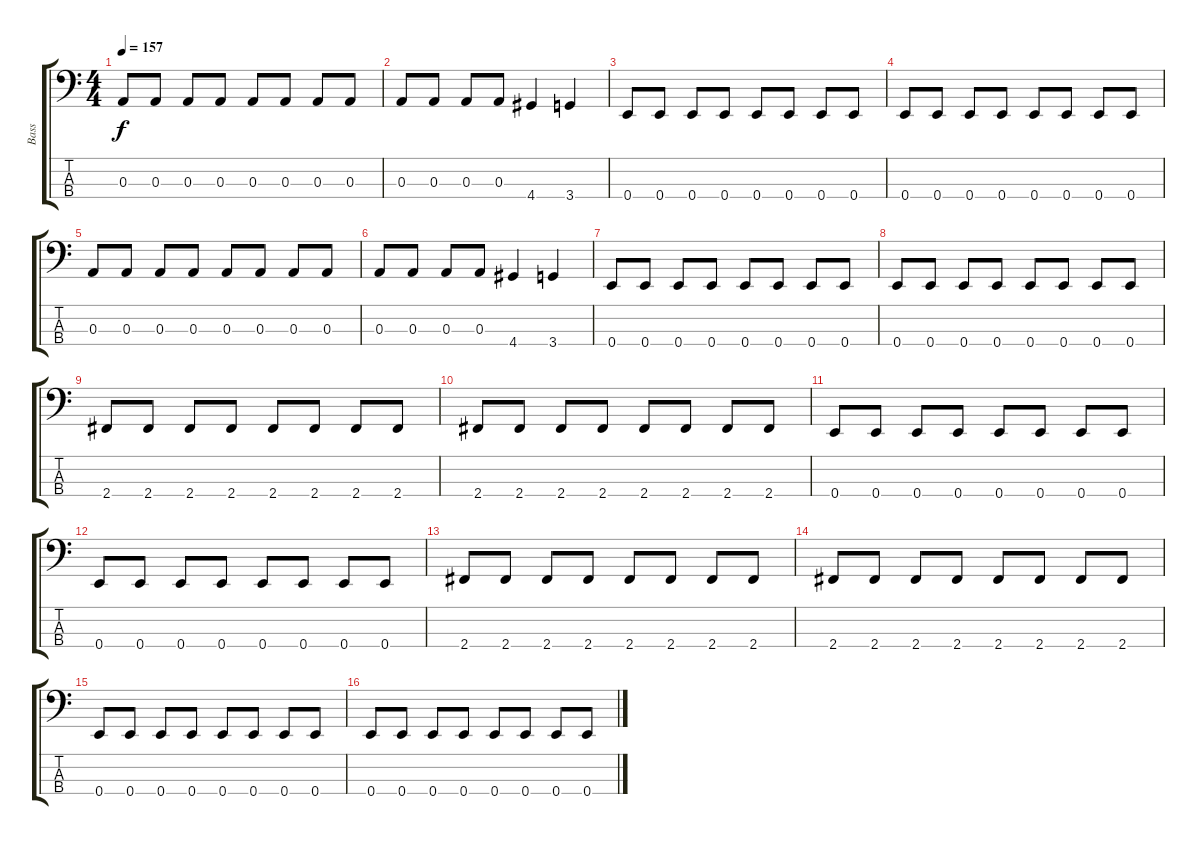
\track ("Bass" "Bass") {instrument electricbassfinger}
\staff {score tabs}
\tuning (G2 D2 A1 E1) {hide}
\ts (4 4)
\tempo 157
\clef f4
\ks c
0.3.8{dy f} 0.3.8 0.3.8 0.3.8 0.3.8 0.3.8 0.3.8 0.3.8 |
0.3.8 0.3.8 0.3.8 0.3.8 4.4.4 3.4.4 |
0.4.8 0.4.8 0.4.8 0.4.8 0.4.8 0.4.8 0.4.8 0.4.8 |
0.4.8 0.4.8 0.4.8 0.4.8 0.4.8 0.4.8 0.4.8 0.4.8 |
0.3.8 0.3.8 0.3.8 0.3.8 0.3.8 0.3.8 0.3.8 0.3.8 |
0.3.8 0.3.8 0.3.8 0.3.8 4.4.4 3.4.4 |
0.4.8 0.4.8 0.4.8 0.4.8 0.4.8 0.4.8 0.4.8 0.4.8 |
0.4.8 0.4.8 0.4.8 0.4.8 0.4.8 0.4.8 0.4.8 0.4.8 |
2.4.8 2.4.8 2.4.8 2.4.8 2.4.8 2.4.8 2.4.8 2.4.8 |
2.4.8 2.4.8 2.4.8 2.4.8 2.4.8 2.4.8 2.4.8 2.4.8 |
0.4.8 0.4.8 0.4.8 0.4.8 0.4.8 0.4.8 0.4.8 0.4.8 |
0.4.8 0.4.8 0.4.8 0.4.8 0.4.8 0.4.8 0.4.8 0.4.8 |
2.4.8 2.4.8 2.4.8 2.4.8 2.4.8 2.4.8 2.4.8 2.4.8 |
2.4.8 2.4.8 2.4.8 2.4.8 2.4.8 2.4.8 2.4.8 2.4.8 |
0.4.8 0.4.8 0.4.8 0.4.8 0.4.8 0.4.8 0.4.8 0.4.8 |
0.4.8 0.4.8 0.4.8 0.4.8 0.4.8 0.4.8 0.4.8 0.4.8
